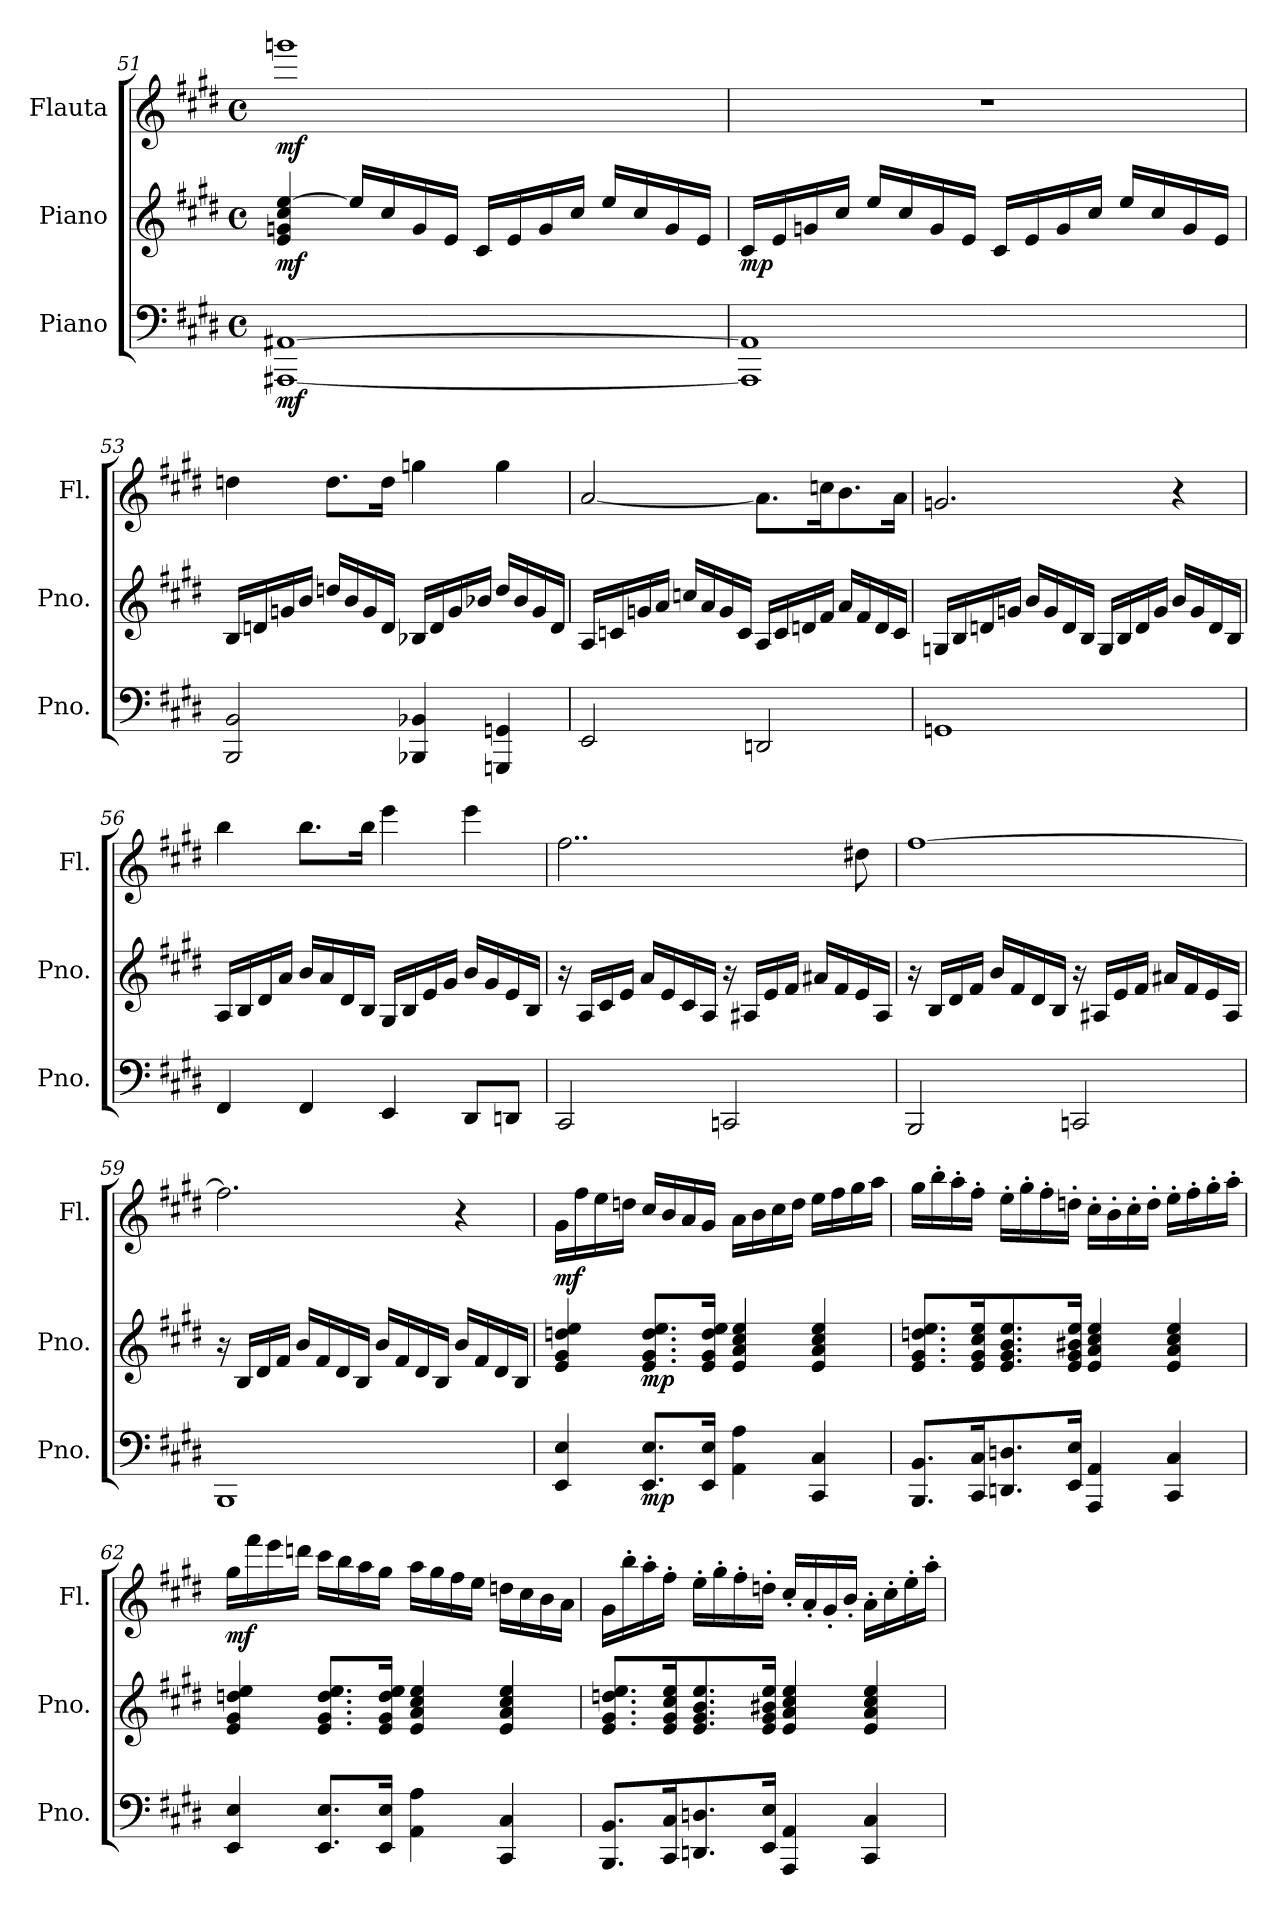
**kern	**dynam	**kern	**dynam	**kern	**dynam
*part3	*part3	*part2	*part2	*part1	*part1
*staff3	*staff3	*staff2	*staff2	*staff1	*staff1
*I"Piano	*	*I"Piano	*	*I"Flauta	*
*I'Pno.	*	*I'Pno.	*	*I'Fl.	*
*clefF4	*	*clefG2	*	*clefG2	*
*k[f#c#g#d#]	*	*k[f#c#g#d#]	*	*k[f#c#g#d#]	*
*M4/4	*	*M4/4	*	*M4/4	*
*met(c)	*	*met(c)	*	*met(c)	*
=51	=51	=51	=51	=51	=51
!	!LO:DY:b	!	!LO:DY:b	!	!LO:DY:b
[1AAA#X [1AA#X	mf	4e/ 4gn/ 4cc#/ [4ee/	mf	1gggn	mf
.	.	16ee/LL]	.	.	.
.	.	16cc#/	.	.	.
.	.	16g/	.	.	.
.	.	16e/JJ	.	.	.
.	.	16c#/LL	.	.	.
.	.	16e/	.	.	.
.	.	16g/	.	.	.
.	.	16cc#/JJ	.	.	.
.	.	16ee/LL	.	.	.
.	.	16cc#/	.	.	.
.	.	16g/	.	.	.
.	.	16e/JJ	.	.	.
!!LO:LB:g=z
=52	=52	=52	=52	=52	=52
!	!	!	!LO:DY:b	!	!
1AAA#] 1AA#]	.	16c#/LL	mp	1r	.
.	.	16e/	.	.	.
.	.	16gn/	.	.	.
.	.	16cc#/JJ	.	.	.
.	.	16ee/LL	.	.	.
.	.	16cc#/	.	.	.
.	.	16g/	.	.	.
.	.	16e/JJ	.	.	.
.	.	16c#/LL	.	.	.
.	.	16e/	.	.	.
.	.	16g/	.	.	.
.	.	16cc#/JJ	.	.	.
.	.	16ee/LL	.	.	.
.	.	16cc#/	.	.	.
.	.	16g/	.	.	.
.	.	16e/JJ	.	.	.
=53	=53	=53	=53	=53	=53
2BBB/ 2BB/	.	16B/LL	.	4ddn\	.
.	.	16dn/	.	.	.
.	.	16gn/	.	.	.
.	.	16b/JJ	.	.	.
.	.	16ddn/LL	.	8.dd\L	.
.	.	16b/	.	.	.
.	.	16g/	.	.	.
.	.	16d/JJ	.	16dd\Jk	.
4BBB-X/ 4BB-X/	.	16B-X/LL	.	4ggn\	.
.	.	16d/	.	.	.
.	.	16g/	.	.	.
.	.	16b-X/JJ	.	.	.
4GGGn/ 4GGn/	.	16dd/LL	.	4gg\	.
.	.	16b-/	.	.	.
.	.	16g/	.	.	.
.	.	16d/JJ	.	.	.
!!LO:LB:g=z
=54	=54	=54	=54	=54	=54
2EE/	.	16A/LL	.	[2a/	.
.	.	16cn/	.	.	.
.	.	16gn/	.	.	.
.	.	16a/JJ	.	.	.
.	.	16ccn/LL	.	.	.
.	.	16a/	.	.	.
.	.	16g/	.	.	.
.	.	16c/JJ	.	.	.
2DDn/	.	16A/LL	.	8.a\L]	.
.	.	16c/	.	.	.
.	.	16dn/	.	.	.
.	.	16f#/JJ	.	16ccn\K	.
.	.	16a/LL	.	8.b\	.
.	.	16f#/	.	.	.
.	.	16d/	.	.	.
.	.	16c/JJ	.	16a\Jk	.
=55	=55	=55	=55	=55	=55
1GGn	.	16Gn/LL	.	2.gn/	.
.	.	16B/	.	.	.
.	.	16dn/	.	.	.
.	.	16gn/JJ	.	.	.
.	.	16b/LL	.	.	.
.	.	16g/	.	.	.
.	.	16d/	.	.	.
.	.	16B/JJ	.	.	.
.	.	16G/LL	.	.	.
.	.	16B/	.	.	.
.	.	16d/	.	.	.
.	.	16g/JJ	.	.	.
.	.	16b/LL	.	4r	.
.	.	16g/	.	.	.
.	.	16d/	.	.	.
.	.	16B/JJ	.	.	.
!!LO:LB:g=z
=56	=56	=56	=56	=56	=56
4FF#/	.	16A/LL	.	4bb\	.
.	.	16B/	.	.	.
.	.	16d#/	.	.	.
.	.	16a/JJ	.	.	.
4FF#/	.	16b/LL	.	8.bb\L	.
.	.	16a/	.	.	.
.	.	16d#/	.	.	.
.	.	16B/JJ	.	16bb\Jk	.
4EE/	.	16G#/LL	.	4eee\	.
.	.	16B/	.	.	.
.	.	16e/	.	.	.
.	.	16g#/JJ	.	.	.
8DD#/L	.	16b/LL	.	4eee\	.
.	.	16g#/	.	.	.
8DDn/J	.	16e/	.	.	.
.	.	16B/JJ	.	.	.
=57	=57	=57	=57	=57	=57
2CC#/	.	16r	.	2..ff#\	.
.	.	16A/LL	.	.	.
.	.	16c#/	.	.	.
.	.	16e/JJ	.	.	.
.	.	16a/LL	.	.	.
.	.	16e/	.	.	.
.	.	16c#/	.	.	.
.	.	16A/JJ	.	.	.
2CCn/	.	16r	.	.	.
.	.	16A#X/LL	.	.	.
.	.	16e/	.	.	.
.	.	16f#/JJ	.	.	.
.	.	16a#X/LL	.	.	.
.	.	16f#/	.	.	.
.	.	16e/	.	8dd#X\	.
.	.	16A#/JJ	.	.	.
!!LO:PB:g=z
=58	=58	=58	=58	=58	=58
2BBB/	.	16r	.	[1ff#	.
.	.	16B/LL	.	.	.
.	.	16d#/	.	.	.
.	.	16f#/JJ	.	.	.
.	.	16b/LL	.	.	.
.	.	16f#/	.	.	.
.	.	16d#/	.	.	.
.	.	16B/JJ	.	.	.
2CCn/	.	16r	.	.	.
.	.	16A#X/LL	.	.	.
.	.	16e/	.	.	.
.	.	16f#/JJ	.	.	.
.	.	16a#X/LL	.	.	.
.	.	16f#/	.	.	.
.	.	16e/	.	.	.
.	.	16A#/JJ	.	.	.
=59	=59	=59	=59	=59	=59
1BBB	.	16r	.	2.ff#\]	.
.	.	16B/LL	.	.	.
.	.	16d#/	.	.	.
.	.	16f#/JJ	.	.	.
.	.	16b/LL	.	.	.
.	.	16f#/	.	.	.
.	.	16d#/	.	.	.
.	.	16B/JJ	.	.	.
.	.	16b/LL	.	.	.
.	.	16f#/	.	.	.
.	.	16d#/	.	.	.
.	.	16B/JJ	.	.	.
.	.	16b/LL	.	4r	.
.	.	16f#/	.	.	.
.	.	16d#/	.	.	.
.	.	16B/JJ	.	.	.
!!LO:LB:g=z
=60	=60	=60	=60	=60	=60
!	!	!	!	!	!LO:DY:b
4EE/ 4E/	.	4e/ 4g#/ 4ddn/ 4ee/	.	16g#\LL	mf
.	.	.	.	16ff#\	.
.	.	.	.	16ee\	.
.	.	.	.	16ddn\JJ	.
!	!LO:DY:b	!	!LO:DY:b	!	!
8.EE/ 8.E/L	mp	8.e/ 8.g#/ 8.dd/ 8.ee/L	mp	16cc#/LL	.
.	.	.	.	16b/	.
.	.	.	.	16a/	.
16EE/ 16E/Jk	.	16e/ 16g#/ 16dd/ 16ee/Jk	.	16g#/JJ	.
4AA\ 4A\	.	4e/ 4a/ 4cc#/ 4ee/	.	16a\LL	.
.	.	.	.	16b\	.
.	.	.	.	16cc#\	.
.	.	.	.	16dd\JJ	.
4CC#/ 4C#/	.	4e/ 4a/ 4cc#/ 4ee/	.	16ee\LL	.
.	.	.	.	16ff#\	.
.	.	.	.	16gg#\	.
.	.	.	.	16aa\JJ	.
=61	=61	=61	=61	=61	=61
8.BBB/ 8.BB/L	.	8.e/ 8.g#/ 8.ddn/ 8.ee/L	.	16gg#\LL	.
.	.	.	.	16bb'\	.
.	.	.	.	16aa'\	.
16CC#/ 16C#/K	.	16e/ 16g#/ 16cc#/ 16ee/K	.	16ff#'\JJ	.
8.DDn/ 8.Dn/	.	8.e/ 8.g#/ 8.b/ 8.ee/	.	16ee'\LL	.
.	.	.	.	16gg#'\	.
.	.	.	.	16ff#'\	.
16EE/ 16E/Jk	.	16e/ 16g#/ 16b#X/ 16ee/Jk	.	16ddn'\JJ	.
4AAA/ 4AA/	.	4e/ 4a/ 4cc#/ 4ee/	.	16cc#'\LL	.
.	.	.	.	16b'\	.
.	.	.	.	16cc#'\	.
.	.	.	.	16dd'\JJ	.
4CC#/ 4C#/	.	4e/ 4a/ 4cc#/ 4ee/	.	16ee'\LL	.
.	.	.	.	16ff#'\	.
.	.	.	.	16gg#'\	.
.	.	.	.	16aa'\JJ	.
!!LO:LB:g=z
=62	=62	=62	=62	=62	=62
!	!	!	!	!	!LO:DY:b
4EE/ 4E/	.	4e/ 4g#/ 4ddn/ 4ee/	.	16gg#\LL	mf
.	.	.	.	16fff#\	.
.	.	.	.	16eee\	.
.	.	.	.	16dddn\JJ	.
8.EE/ 8.E/L	.	8.e/ 8.g#/ 8.dd/ 8.ee/L	.	16ccc#\LL	.
.	.	.	.	16bb\	.
.	.	.	.	16aa\	.
16EE/ 16E/Jk	.	16e/ 16g#/ 16dd/ 16ee/Jk	.	16gg#\JJ	.
4AA\ 4A\	.	4e/ 4a/ 4cc#/ 4ee/	.	16aa\LL	.
.	.	.	.	16gg#\	.
.	.	.	.	16ff#\	.
.	.	.	.	16ee\JJ	.
4CC#/ 4C#/	.	4e/ 4a/ 4cc#/ 4ee/	.	16ddn\LL	.
.	.	.	.	16cc#\	.
.	.	.	.	16b\	.
.	.	.	.	16a\JJ	.
=63	=63	=63	=63	=63	=63
8.BBB/ 8.BB/L	.	8.e/ 8.g#/ 8.ddn/ 8.ee/L	.	16g#\LL	.
.	.	.	.	16bb'\	.
.	.	.	.	16aa'\	.
16CC#/ 16C#/K	.	16e/ 16g#/ 16cc#/ 16ee/K	.	16ff#'\JJ	.
8.DDn/ 8.Dn/	.	8.e/ 8.g#/ 8.b/ 8.ee/	.	16ee'\LL	.
.	.	.	.	16gg#'\	.
.	.	.	.	16ff#'\	.
16EE/ 16E/Jk	.	16e/ 16g#/ 16b#X/ 16ee/Jk	.	16ddn'\JJ	.
4AAA/ 4AA/	.	4e/ 4a/ 4cc#/ 4ee/	.	16cc#'/LL	.
.	.	.	.	16a'/	.
.	.	.	.	16g#'/	.
.	.	.	.	16b'/JJ	.
4CC#/ 4C#/	.	4e/ 4a/ 4cc#/ 4ee/	.	16a'\LL	.
.	.	.	.	16cc#'\	.
.	.	.	.	16ee'\	.
.	.	.	.	16aa'\JJ	.
=	=	=	=	=	=
*-	*-	*-	*-	*-	*-
